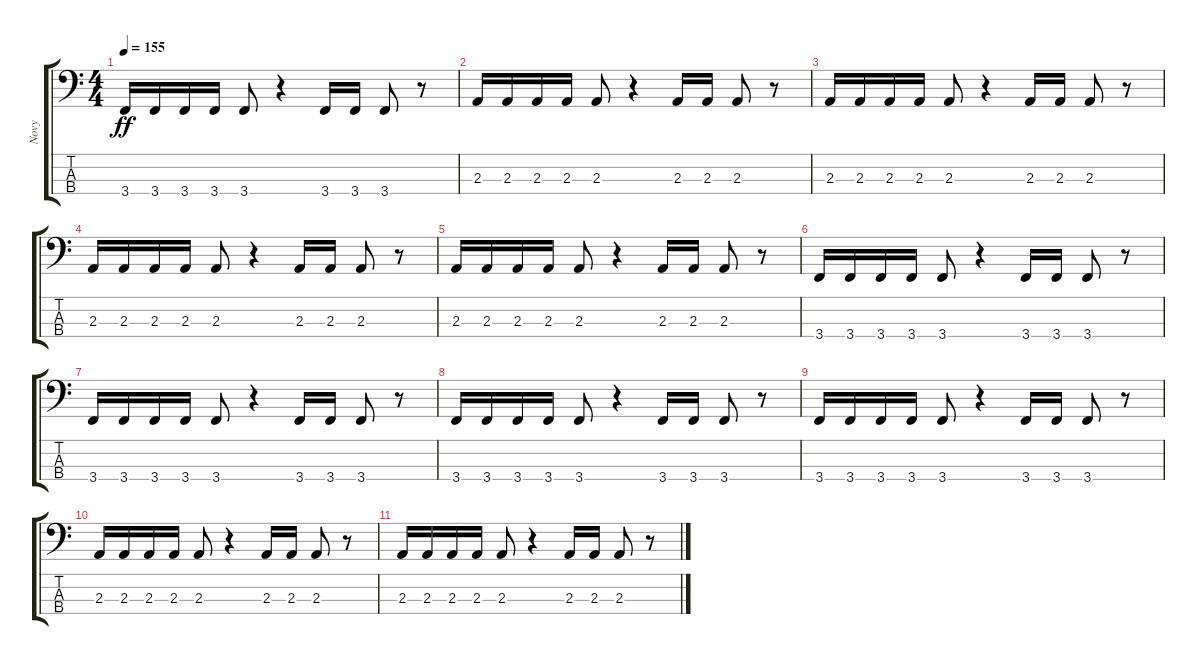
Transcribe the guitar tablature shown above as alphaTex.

\track ("Novy" "Novy") {instrument electricbassfinger}
\staff {score tabs}
\tuning (F2 C2 G1 D1) {hide}
\ts (4 4)
\tempo 155
\clef f4
\ks c
3.4.16{dy ff} 3.4.16 3.4.16 3.4.16 3.4.8 r.4 3.4.16 3.4.16 3.4.8 r.8 |
2.3.16 2.3.16 2.3.16 2.3.16 2.3.8 r.4 2.3.16 2.3.16 2.3.8 r.8 |
2.3.16 2.3.16 2.3.16 2.3.16 2.3.8 r.4 2.3.16 2.3.16 2.3.8 r.8 |
2.3.16 2.3.16 2.3.16 2.3.16 2.3.8 r.4 2.3.16 2.3.16 2.3.8 r.8 |
2.3.16 2.3.16 2.3.16 2.3.16 2.3.8 r.4 2.3.16 2.3.16 2.3.8 r.8 |
3.4.16 3.4.16 3.4.16 3.4.16 3.4.8 r.4 3.4.16 3.4.16 3.4.8 r.8 |
3.4.16 3.4.16 3.4.16 3.4.16 3.4.8 r.4 3.4.16 3.4.16 3.4.8 r.8 |
3.4.16 3.4.16 3.4.16 3.4.16 3.4.8 r.4 3.4.16 3.4.16 3.4.8 r.8 |
3.4.16 3.4.16 3.4.16 3.4.16 3.4.8 r.4 3.4.16 3.4.16 3.4.8 r.8 |
2.3.16 2.3.16 2.3.16 2.3.16 2.3.8 r.4 2.3.16 2.3.16 2.3.8 r.8 |
2.3.16 2.3.16 2.3.16 2.3.16 2.3.8 r.4 2.3.16 2.3.16 2.3.8 r.8
